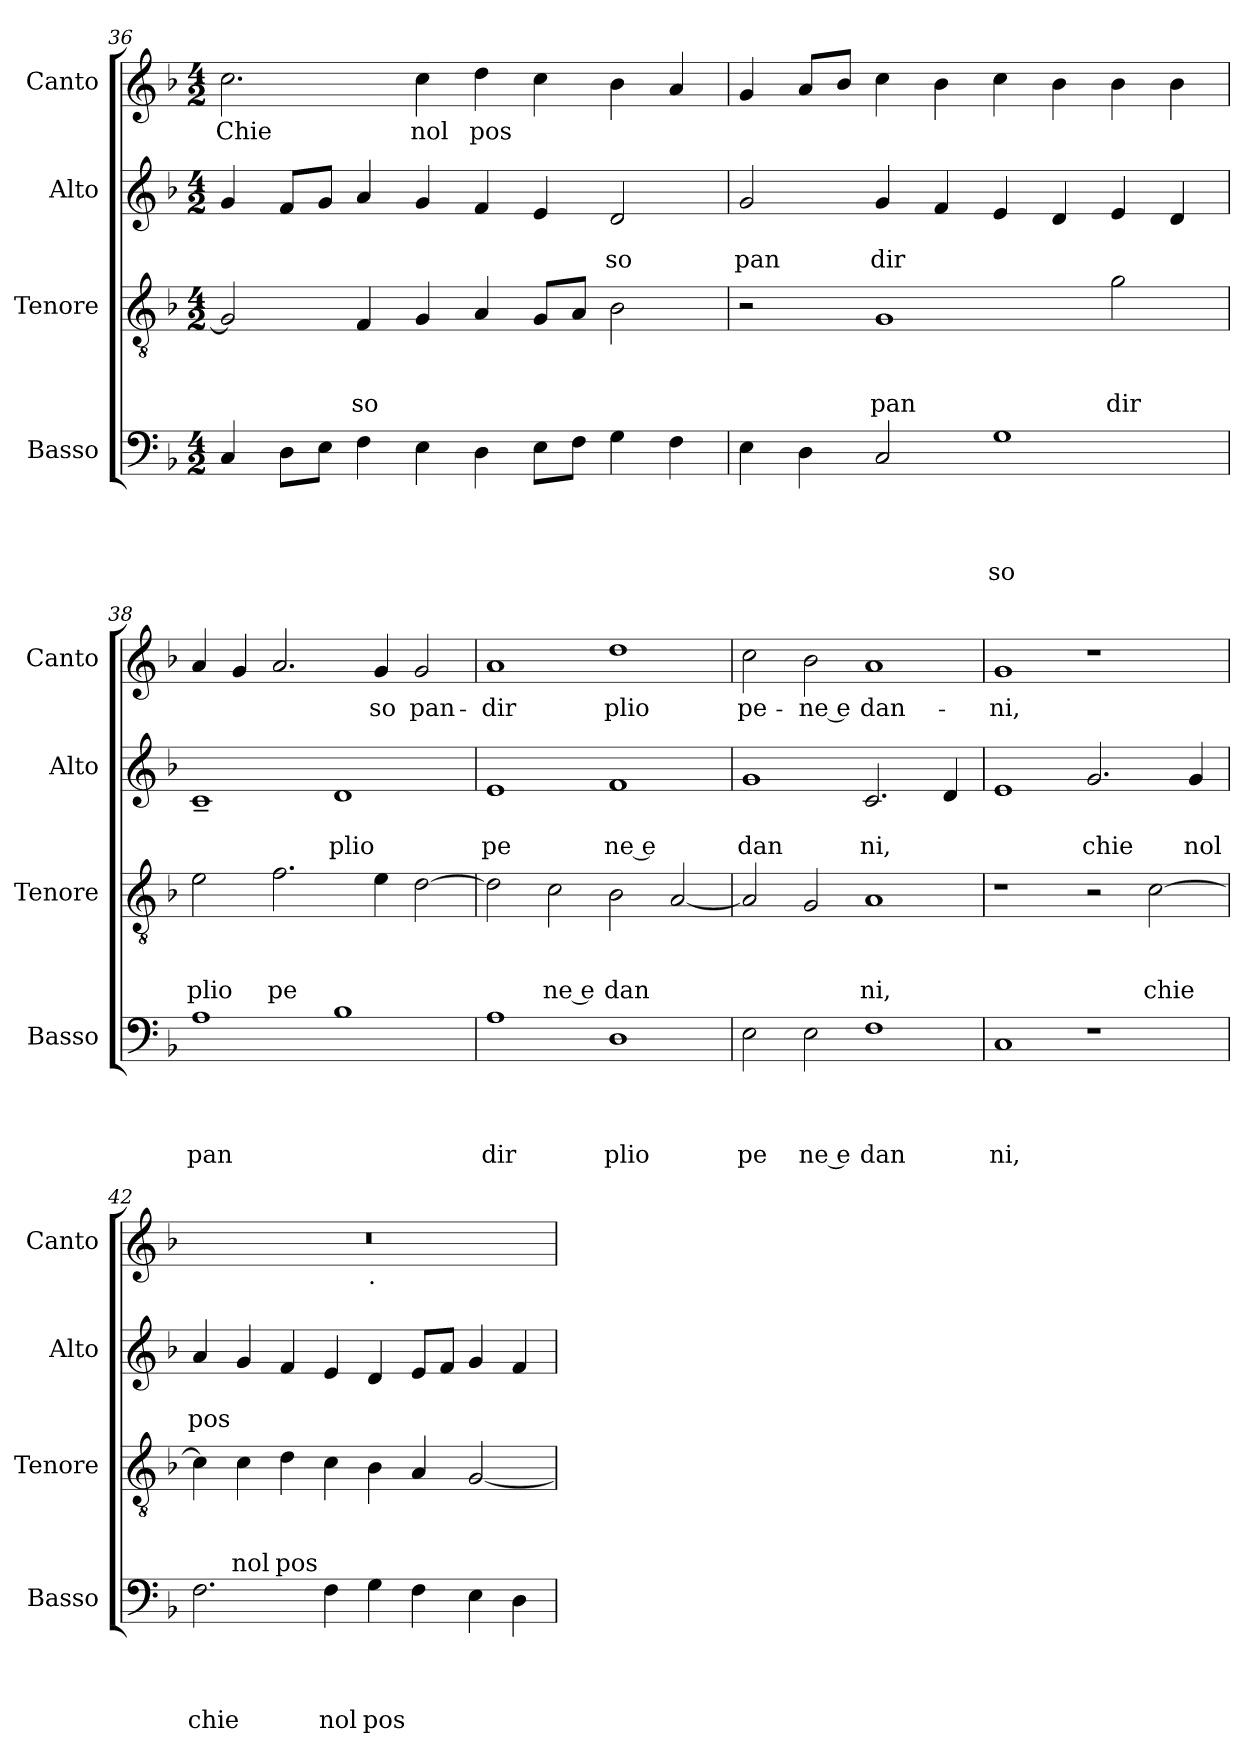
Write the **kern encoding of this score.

**kern	**text	**text	**text	**text	**kern	**text	**text	**text	**kern	**text	**text	**kern	**text
*part4	*part4	*part4	*part4	*part4	*part3	*part3	*part3	*part3	*part2	*part2	*part2	*part1	*part1
*staff4	*staff4	*staff4	*staff4	*staff4	*staff3	*staff3	*staff3	*staff3	*staff2	*staff2	*staff2	*staff1	*staff1
*I"Basso	*	*	*	*	*I"Tenore	*	*	*	*I"Alto	*	*	*I"Canto	*
*I'Basso	*	*	*	*	*I'Tenore	*	*	*	*I'Alto	*	*	*I'Canto	*
*clefF4	*	*	*	*	*clefGv2	*	*	*	*clefG2	*	*	*clefG2	*
*k[b-]	*	*	*	*	*k[b-]	*	*	*	*k[b-]	*	*	*k[b-]	*
*F:	*	*	*	*	*F:	*	*	*	*F:	*	*	*F:	*
*M4/2	*	*	*	*	*M4/2	*	*	*	*M4/2	*	*	*M4/2	*
=36	=36	=36	=36	=36	=36	=36	=36	=36	=36	=36	=36	=36	=36
!	!	!	!	!	!	!	!	!	!	!	!	!	!LO:LY:b
4C/	.	.	.	.	2G/]	.	.	.	4g/	.	.	2.cc\	Chie
8D\L	.	.	.	.	.	.	.	.	8f/L	.	.	.	.
8E\J	.	.	.	.	.	.	.	.	8g/J	.	.	.	.
!	!	!	!	!	!	!	!	!LO:LY:b	!	!	!	!	!
4F\	.	.	.	.	4F/	.	.	so	4a/	.	.	.	.
!	!	!	!	!	!	!	!	!	!	!	!	!	!LO:LY:b
4E\	.	.	.	.	4G/	.	.	.	4g/	.	.	4cc\	nol
!	!	!	!	!	!	!	!	!	!	!	!	!	!LO:LY:b
4D\	.	.	.	.	4A/	.	.	.	4f/	.	.	4dd\	pos
8E\L	.	.	.	.	8G/L	.	.	.	4e/	.	.	4cc\	.
8F\J	.	.	.	.	8A/J	.	.	.	.	.	.	.	.
!	!	!	!	!	!	!	!	!	!	!	!LO:LY:b	!	!
4G\	.	.	.	.	2B-\	.	.	.	2d/	.	so	4b-\	.
4F\	.	.	.	.	.	.	.	.	.	.	.	4a/	.
=37	=37	=37	=37	=37	=37	=37	=37	=37	=37	=37	=37	=37	=37
!	!	!	!	!	!	!	!	!	!	!	!LO:LY:b	!	!
4E\	.	.	.	.	2r	.	.	.	2g/	.	pan	4g/	.
4D\	.	.	.	.	.	.	.	.	.	.	.	8a/L	.
.	.	.	.	.	.	.	.	.	.	.	.	8b-/J	.
!	!	!	!	!	!	!	!	!LO:LY:b	!	!	!LO:LY:b	!	!
2C/	.	.	.	.	1G	.	.	pan	4g/	.	dir	4cc\	.
.	.	.	.	.	.	.	.	.	4f/	.	.	4b-\	.
!	!	!	!	!LO:LY:b	!	!	!	!	!	!	!	!	!
1G	.	.	.	so	.	.	.	.	4e/	.	.	4cc\	.
.	.	.	.	.	.	.	.	.	4d/	.	.	4b-\	.
!	!	!	!	!	!	!	!	!LO:LY:b	!	!	!	!	!
.	.	.	.	.	2g\	.	.	dir	4e/	.	.	4b-\	.
.	.	.	.	.	.	.	.	.	4d/	.	.	4b-\	.
!!LO:LB:g=z
=38	=38	=38	=38	=38	=38	=38	=38	=38	=38	=38	=38	=38	=38
!	!	!	!	!LO:LY:b	!	!	!	!LO:LY:b	!	!	!	!	!
1A	.	.	.	pan	2e\	.	.	plio	1c~<	.	.	4a/	.
.	.	.	.	.	.	.	.	.	.	.	.	4g/	.
!	!	!	!	!	!	!	!	!LO:LY:b	!	!	!	!	!
.	.	.	.	.	2.f\	.	.	pe	.	.	.	2.a/	.
!	!	!	!	!	!	!	!	!	!	!	!LO:LY:b	!	!
1B-	.	.	.	.	.	.	.	.	1d	.	plio	.	.
!	!	!	!	!	!	!	!	!	!	!	!	!	!LO:LY:b
.	.	.	.	.	4e\	.	.	.	.	.	.	4g/	so
!	!	!	!	!	!	!	!	!	!	!	!	!	!LO:LY:b
.	.	.	.	.	[>2d\	.	.	.	.	.	.	2g/	pan-
=39	=39	=39	=39	=39	=39	=39	=39	=39	=39	=39	=39	=39	=39
!	!	!	!	!LO:LY:b	!	!	!	!	!	!	!LO:LY:b	!	!LO:LY:b
1A	.	.	.	dir	2d\]	.	.	.	1e	.	pe	1a	-dir
!	!	!	!	!	!	!	!	!LO:LY:b:rj	!	!	!	!	!
.	.	.	.	.	2c\	.	.	ne e	.	.	.	.	.
!	!	!	!	!LO:LY:b	!	!	!	!LO:LY:b	!	!	!LO:LY:b:rj	!	!LO:LY:b
1D	.	.	.	plio	2B-\	.	.	dan	1f	.	ne e	1dd	plio
.	.	.	.	.	[<2A/	.	.	.	.	.	.	.	.
=40	=40	=40	=40	=40	=40	=40	=40	=40	=40	=40	=40	=40	=40
!	!	!	!	!LO:LY:b	!	!	!	!	!	!	!LO:LY:b	!	!LO:LY:b
2E\	.	.	.	pe	2A/]	.	.	.	1g	.	dan	2cc\	pe-
!	!	!	!	!LO:LY:b:rj	!	!	!	!	!	!	!	!	!LO:LY:b:rj
2E\	.	.	.	ne e	2G/	.	.	.	.	.	.	2b-\	-ne e
!	!	!	!	!LO:LY:b	!	!	!	!LO:LY:b	!	!	!LO:LY:b	!	!LO:LY:b
1F	.	.	.	dan	1A	.	.	ni,	2.c/	.	ni,	1a	dan-
.	.	.	.	.	.	.	.	.	4d/	.	.	.	.
=41	=41	=41	=41	=41	=41	=41	=41	=41	=41	=41	=41	=41	=41
!	!	!	!	!LO:LY:b	!	!	!	!	!	!	!	!	!LO:LY:b
1C	.	.	.	ni,	1r	.	.	.	1e	.	.	1g	-ni,
!	!	!	!	!	!	!	!	!	!	!	!LO:LY:b	!	!
1r	.	.	.	.	2r	.	.	.	2.g/	.	chie	1r	.
!	!	!	!	!	!	!	!	!LO:LY:b	!	!	!	!	!
.	.	.	.	.	[>2c\	.	.	chie	.	.	.	.	.
!	!	!	!	!	!	!	!	!	!	!	!LO:LY:b	!	!
.	.	.	.	.	.	.	.	.	4g/	.	nol	.	.
=42	=42	=42	=42	=42	=42	=42	=42	=42	=42	=42	=42	=42	=42
!	!	!	!	!LO:LY:b	!	!	!	!	!	!	!LO:LY:b	!	!
*	*	*	*	*	*	*	*	*	*	*	*	*^	*
2.F\	.	.	.	chie	4c\]	.	.	.	4a/	.	pos	0r	1ryy	.
!	!	!	!	!	!	!	!	!LO:LY:b	!	!	!	!	!	!
.	.	.	.	.	4c\	.	.	nol	4g/	.	.	.	.	.
!	!	!	!	!	!	!	!	!LO:LY:b	!	!	!	!	!	!
.	.	.	.	.	4d\	.	.	pos	4f/	.	.	.	.	.
!	!	!	!	!LO:LY:b	!	!	!	!	!	!	!	!	!	!
4F\	.	.	.	nol	4c\	.	.	.	4e/	.	.	.	.	.
!	!	!	!	!	!	!	!	!	!	!	!	!	!LO:TX:b:t=.	!
!	!	!	!	!LO:LY:b	!	!	!	!	!	!	!	!	!	!
4G\	.	.	.	pos	4B-\	.	.	.	4d/	.	.	.	1ryy	.
4F\	.	.	.	.	4A/	.	.	.	8e/L	.	.	.	.	.
.	.	.	.	.	.	.	.	.	8f/J	.	.	.	.	.
4E\	.	.	.	.	[<2G/	.	.	.	4g/	.	.	.	.	.
4D\	.	.	.	.	.	.	.	.	4f/	.	.	.	.	.
*	*	*	*	*	*	*	*	*	*	*	*	*v	*v	*
=	=	=	=	=	=	=	=	=	=	=	=	=	=
*-	*-	*-	*-	*-	*-	*-	*-	*-	*-	*-	*-	*-	*-
